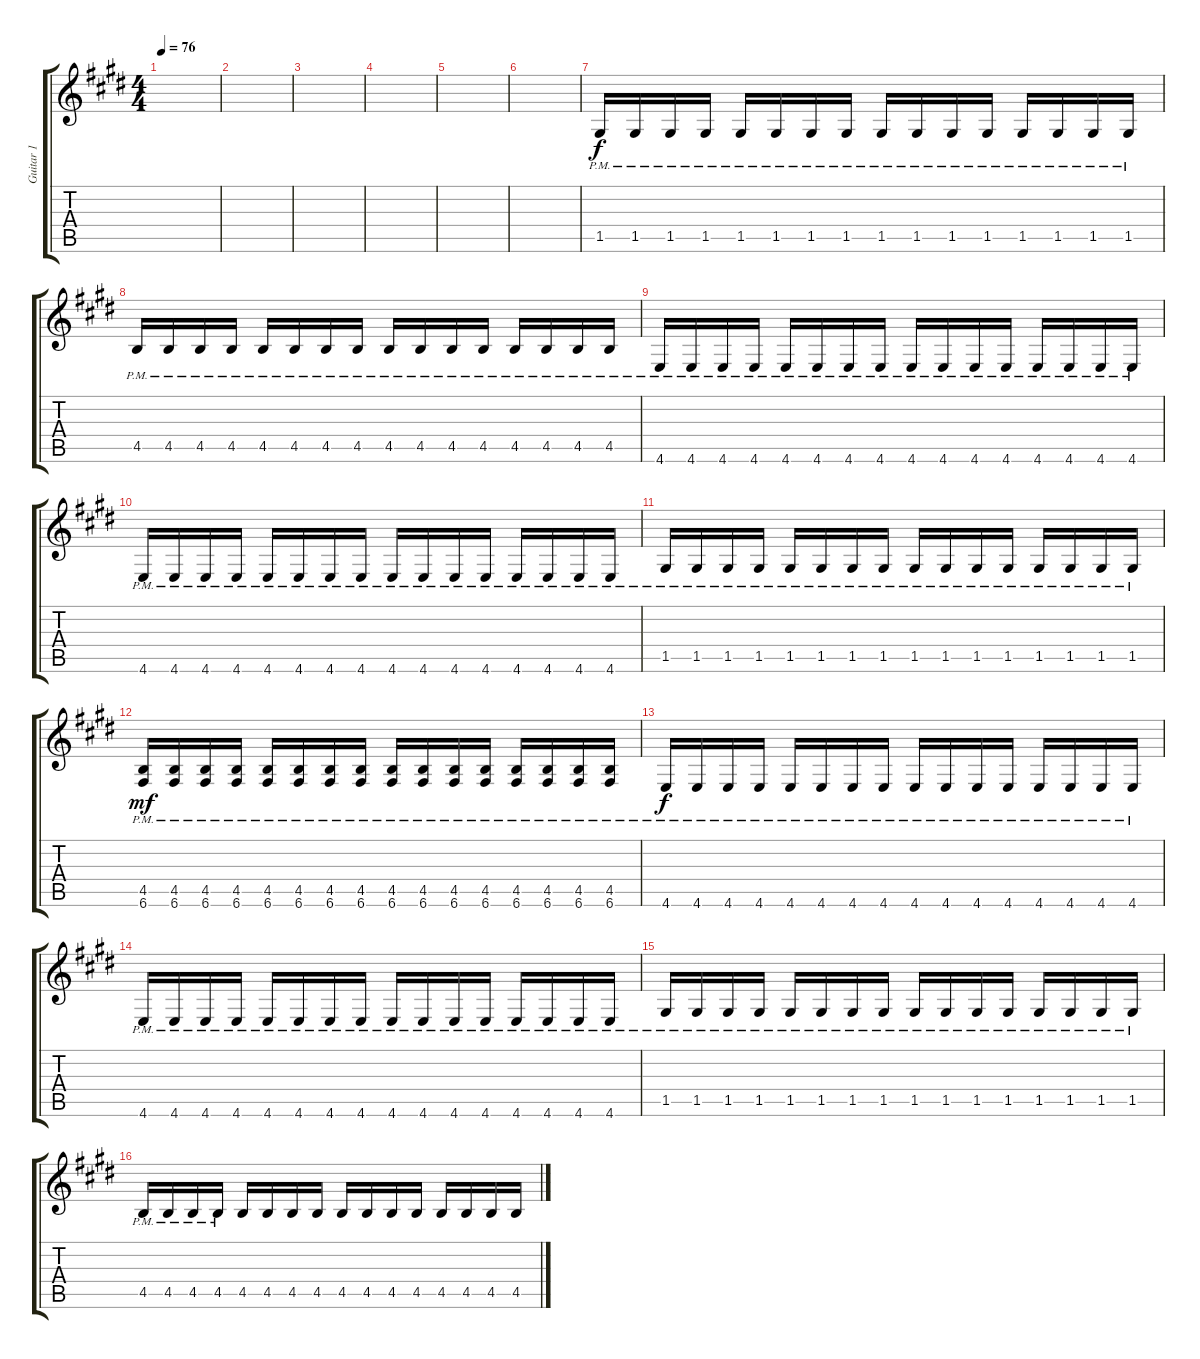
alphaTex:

\track ("Guitar 1" "Guitar 1") {instrument distortionguitar}
\staff {score tabs}
\tuning (E4 C4 G3 C3 G2 C2) {hide}
\ts (4 4)
\tempo 76
\clef g2
\ks e
|
|
|
|
|
|
1.5{pm}.16{volume 13 instrument distortionguitar} 1.5{pm}.16 1.5{pm}.16 1.5{pm}.16 1.5{pm}.16 1.5{pm}.16 1.5{pm}.16 1.5{pm}.16 1.5{pm}.16 1.5{pm}.16 1.5{pm}.16 1.5{pm}.16 1.5{pm}.16 1.5{pm}.16 1.5{pm}.16 1.5{pm}.16 |
4.5{pm}.16 4.5{pm}.16 4.5{pm}.16 4.5{pm}.16 4.5{pm}.16 4.5{pm}.16 4.5{pm}.16 4.5{pm}.16 4.5{pm}.16 4.5{pm}.16 4.5{pm}.16 4.5{pm}.16 4.5{pm}.16 4.5{pm}.16 4.5{pm}.16 4.5{pm}.16 |
4.6{pm}.16 4.6{pm}.16 4.6{pm}.16 4.6{pm}.16 4.6{pm}.16 4.6{pm}.16 4.6{pm}.16 4.6{pm}.16 4.6{pm}.16 4.6{pm}.16 4.6{pm}.16 4.6{pm}.16 4.6{pm}.16 4.6{pm}.16 4.6{pm}.16 4.6{pm}.16 |
4.6{pm}.16 4.6{pm}.16 4.6{pm}.16 4.6{pm}.16 4.6{pm}.16 4.6{pm}.16 4.6{pm}.16 4.6{pm}.16 4.6{pm}.16 4.6{pm}.16 4.6{pm}.16 4.6{pm}.16 4.6{pm}.16 4.6{pm}.16 4.6{pm}.16 4.6{pm}.16 |
1.5{pm}.16 1.5{pm}.16 1.5{pm}.16 1.5{pm}.16 1.5{pm}.16 1.5{pm}.16 1.5{pm}.16 1.5{pm}.16 1.5{pm}.16 1.5{pm}.16 1.5{pm}.16 1.5{pm}.16 1.5{pm}.16 1.5{pm}.16 1.5{pm}.16 1.5{pm}.16 |
(4.5{pm} 6.6{pm}).16{dy mf} (4.5{pm} 6.6{pm}).16 (4.5{pm} 6.6{pm}).16 (4.5{pm} 6.6{pm}).16 (4.5{pm} 6.6{pm}).16 (4.5{pm} 6.6{pm}).16 (4.5{pm} 6.6{pm}).16 (4.5{pm} 6.6{pm}).16 (4.5{pm} 6.6{pm}).16 (4.5{pm} 6.6{pm}).16 (4.5{pm} 6.6{pm}).16 (4.5{pm} 6.6{pm}).16 (4.5{pm} 6.6{pm}).16 (4.5{pm} 6.6{pm}).16 (4.5{pm} 6.6{pm}).16 (4.5{pm} 6.6{pm}).16 |
4.6{pm}.16{dy f} 4.6{pm}.16 4.6{pm}.16 4.6{pm}.16 4.6{pm}.16 4.6{pm}.16 4.6{pm}.16 4.6{pm}.16 4.6{pm}.16 4.6{pm}.16 4.6{pm}.16 4.6{pm}.16 4.6{pm}.16 4.6{pm}.16 4.6{pm}.16 4.6{pm}.16 |
4.6{pm}.16 4.6{pm}.16 4.6{pm}.16 4.6{pm}.16 4.6{pm}.16 4.6{pm}.16 4.6{pm}.16 4.6{pm}.16 4.6{pm}.16 4.6{pm}.16 4.6{pm}.16 4.6{pm}.16 4.6{pm}.16 4.6{pm}.16 4.6{pm}.16 4.6{pm}.16 |
1.5{pm}.16 1.5{pm}.16 1.5{pm}.16 1.5{pm}.16 1.5{pm}.16 1.5{pm}.16 1.5{pm}.16 1.5{pm}.16 1.5{pm}.16 1.5{pm}.16 1.5{pm}.16 1.5{pm}.16 1.5{pm}.16 1.5{pm}.16 1.5{pm}.16 1.5{pm}.16 |
4.5{pm}.16 4.5{pm}.16 4.5{pm}.16 4.5{pm}.16 4.5.16 4.5.16 4.5.16 4.5.16 4.5.16 4.5.16 4.5.16 4.5.16 4.5.16 4.5.16 4.5.16 4.5.16
